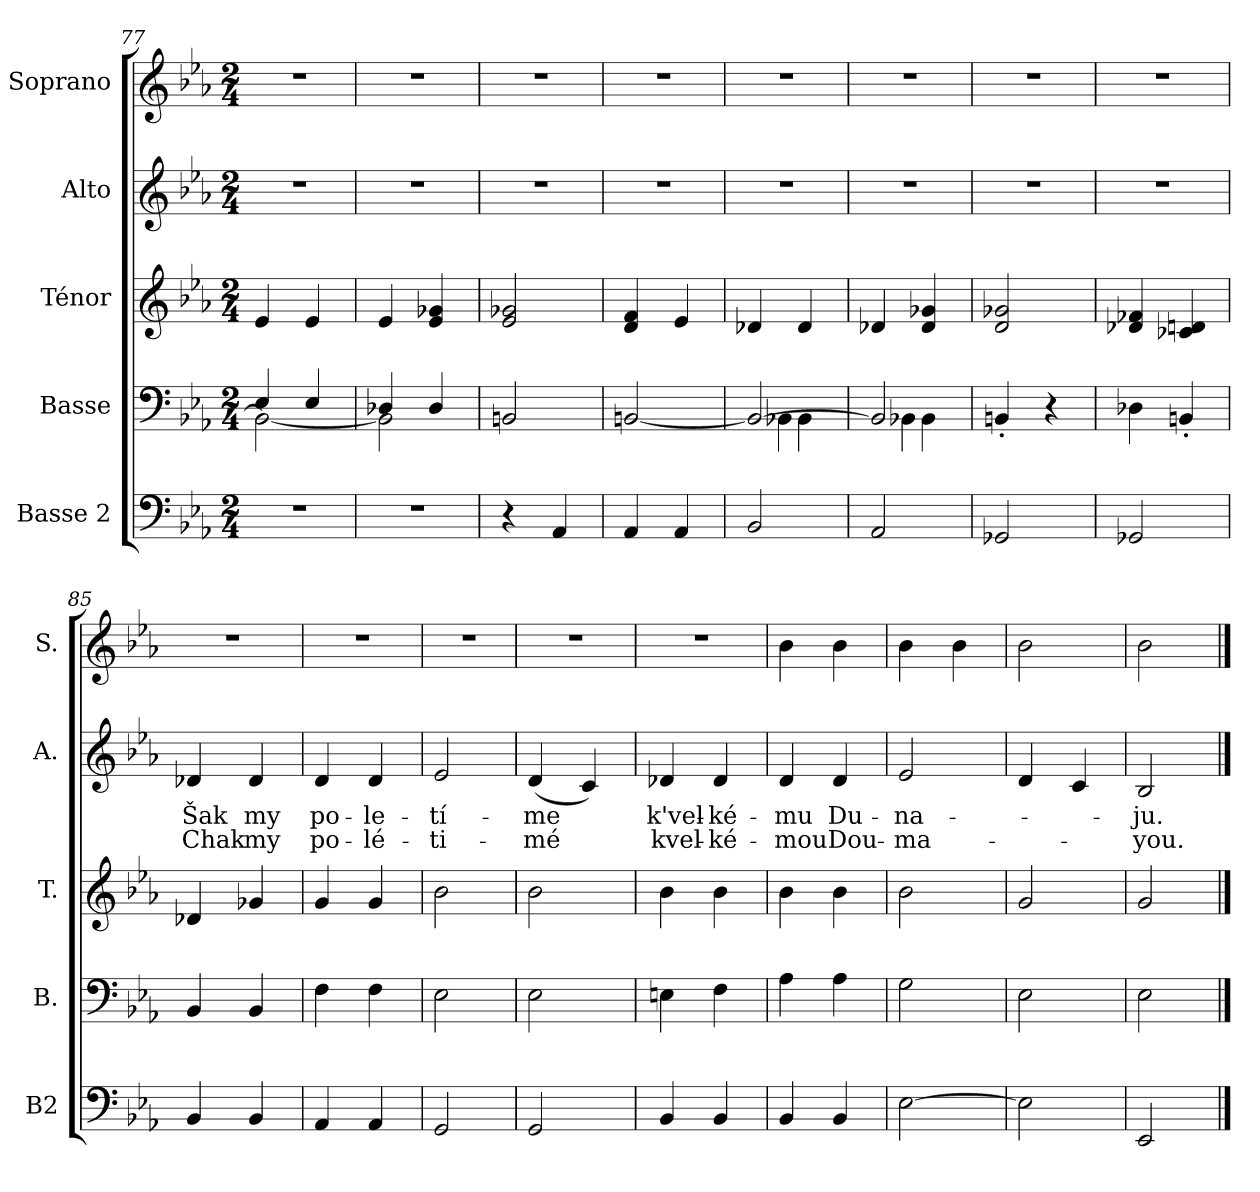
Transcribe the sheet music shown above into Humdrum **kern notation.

**kern	**kern	**kern	**kern	**text	**text	**kern
*part5	*part4	*part3	*part2	*part2	*part2	*part1
*staff5	*staff4	*staff3	*staff2	*staff2	*staff2	*staff1
*I"Basse 2	*I"Basse	*I"Ténor	*I"Alto	*	*	*I"Soprano
*I'B2	*I'B.	*I'T.	*I'A.	*	*	*I'S.
*clefF4	*clefF4	*clefG2	*clefG2	*	*	*clefG2
*k[b-e-a-]	*k[b-e-a-]	*k[b-e-a-]	*k[b-e-a-]	*	*	*k[b-e-a-]
*M2/4	*M2/4	*M2/4	*M2/4	*	*	*M2/4
=77	=77	=77	=77	=77	=77	=77
*	*^	*	*	*	*	*
2r	4E-/	2BB\_	4e-/	2r	.	.	2r
.	4E-/	.	4e-/	.	.	.	.
=78	=78	=78	=78	=78	=78	=78	=78
2r	4D-X/	2BB\]	4e-/	2r	.	.	2r
.	4D-/	.	4e-/ 4g-X/	.	.	.	.
*	*v	*v	*	*	*	*	*
=79	=79	=79	=79	=79	=79	=79
4r	2BBn/	2e-/ 2g-X/	2r	.	.	2r
4AA-/	.	.	.	.	.	.
=80	=80	=80	=80	=80	=80	=80
4AA-/	[2BBn/	4d/ 4f/	2r	.	.	2r
4AA-/	.	4e-/	.	.	.	.
!!LO:PB:g=z
=81	=81	=81	=81	=81	=81	=81
*	*^	*	*	*	*	*
2BB-/	2BB/_	4BB-X\	4d-X/	2r	.	.	2r
.	.	4BB-\	4d-/	.	.	.	.
=82	=82	=82	=82	=82	=82	=82	=82
2AA-/	2BB/]	4BB-X\	4d-X/	2r	.	.	2r
.	.	4BB-\	4d-/ 4g-X/	.	.	.	.
*	*v	*v	*	*	*	*	*
=83	=83	=83	=83	=83	=83	=83
2GG-X/	4BBn'/	2d/ 2g-X/	2r	.	.	2r
.	4r	.	.	.	.	.
=84	=84	=84	=84	=84	=84	=84
2GG-X/	4D-X\	4d-X/ 4f-X/	2r	.	.	2r
.	4BBn'/	4c-X/ 4dn/	.	.	.	.
=85	=85	=85	=85	=85	=85	=85
!	!	!	!	!LO:LY:b	!LO:LY:b:color=#0000FF	!
4BB-/	4BB-/	4d-X/	4d-X/	Šak	Chak	2r
!	!	!	!	!LO:LY:b	!LO:LY:b:color=#0000FF	!
4BB-/	4BB-/	4g-X/	4d-/	my	my	.
=86	=86	=86	=86	=86	=86	=86
!	!	!	!	!LO:LY:b	!LO:LY:b:color=#0000FF	!
4AA-/	4F\	4g/	4d/	po-	po-	2r
!	!	!	!	!LO:LY:b	!LO:LY:b:color=#0000FF	!
4AA-/	4F\	4g/	4d/	-le-	-lé-	.
=87	=87	=87	=87	=87	=87	=87
!	!	!	!	!LO:LY:b	!LO:LY:b:color=#0000FF	!
2GG/	2E-\	2b-\	2e-/	-tí-	-ti-	2r
=88	=88	=88	=88	=88	=88	=88
!	!	!	!	!LO:LY:b	!LO:LY:b:color=#0000FF	!
2GG/	2E-\	2b-\	(<4d/	-me	-mé	2r
.	.	.	4c/)	.	.	.
=89	=89	=89	=89	=89	=89	=89
!	!	!	!	!LO:LY:b	!LO:LY:b:color=#0000FF	!
4BB-/	4En\	4b-\	4d-X/	k'vel-	kvel-	2r
!	!	!	!	!LO:LY:b	!LO:LY:b:color=#0000FF	!
4BB-/	4F\	4b-\	4d-/	-ké-	-ké-	.
=90	=90	=90	=90	=90	=90	=90
!	!	!	!	!LO:LY:b	!LO:LY:b:color=#0000FF	!
4BB-/	4A-\	4b-\	4d/	-mu	-mou	4b-\
!	!	!	!	!LO:LY:b	!LO:LY:b:color=#0000FF	!
4BB-/	4A-\	4b-\	4d/	Du-	Dou-	4b-\
=91	=91	=91	=91	=91	=91	=91
!	!	!	!	!LO:LY:b	!LO:LY:b:color=#0000FF	!
[2E-\	2G\	2b-\	2e-/	-na-	-ma-	4b-\
.	.	.	.	.	.	4b-\
=92	=92	=92	=92	=92	=92	=92
2E-\]	2E-\	2g/	4d/	.	.	2b-\
.	.	.	4c/	.	.	.
=93	=93	=93	=93	=93	=93	=93
!	!	!	!	!LO:LY:b	!LO:LY:b:color=#0000FF	!
2EE-/	2E-\	2g/	2B-/	-ju.	-you.	2b-\
==	==	==	==	==	==	==
*-	*-	*-	*-	*-	*-	*-
